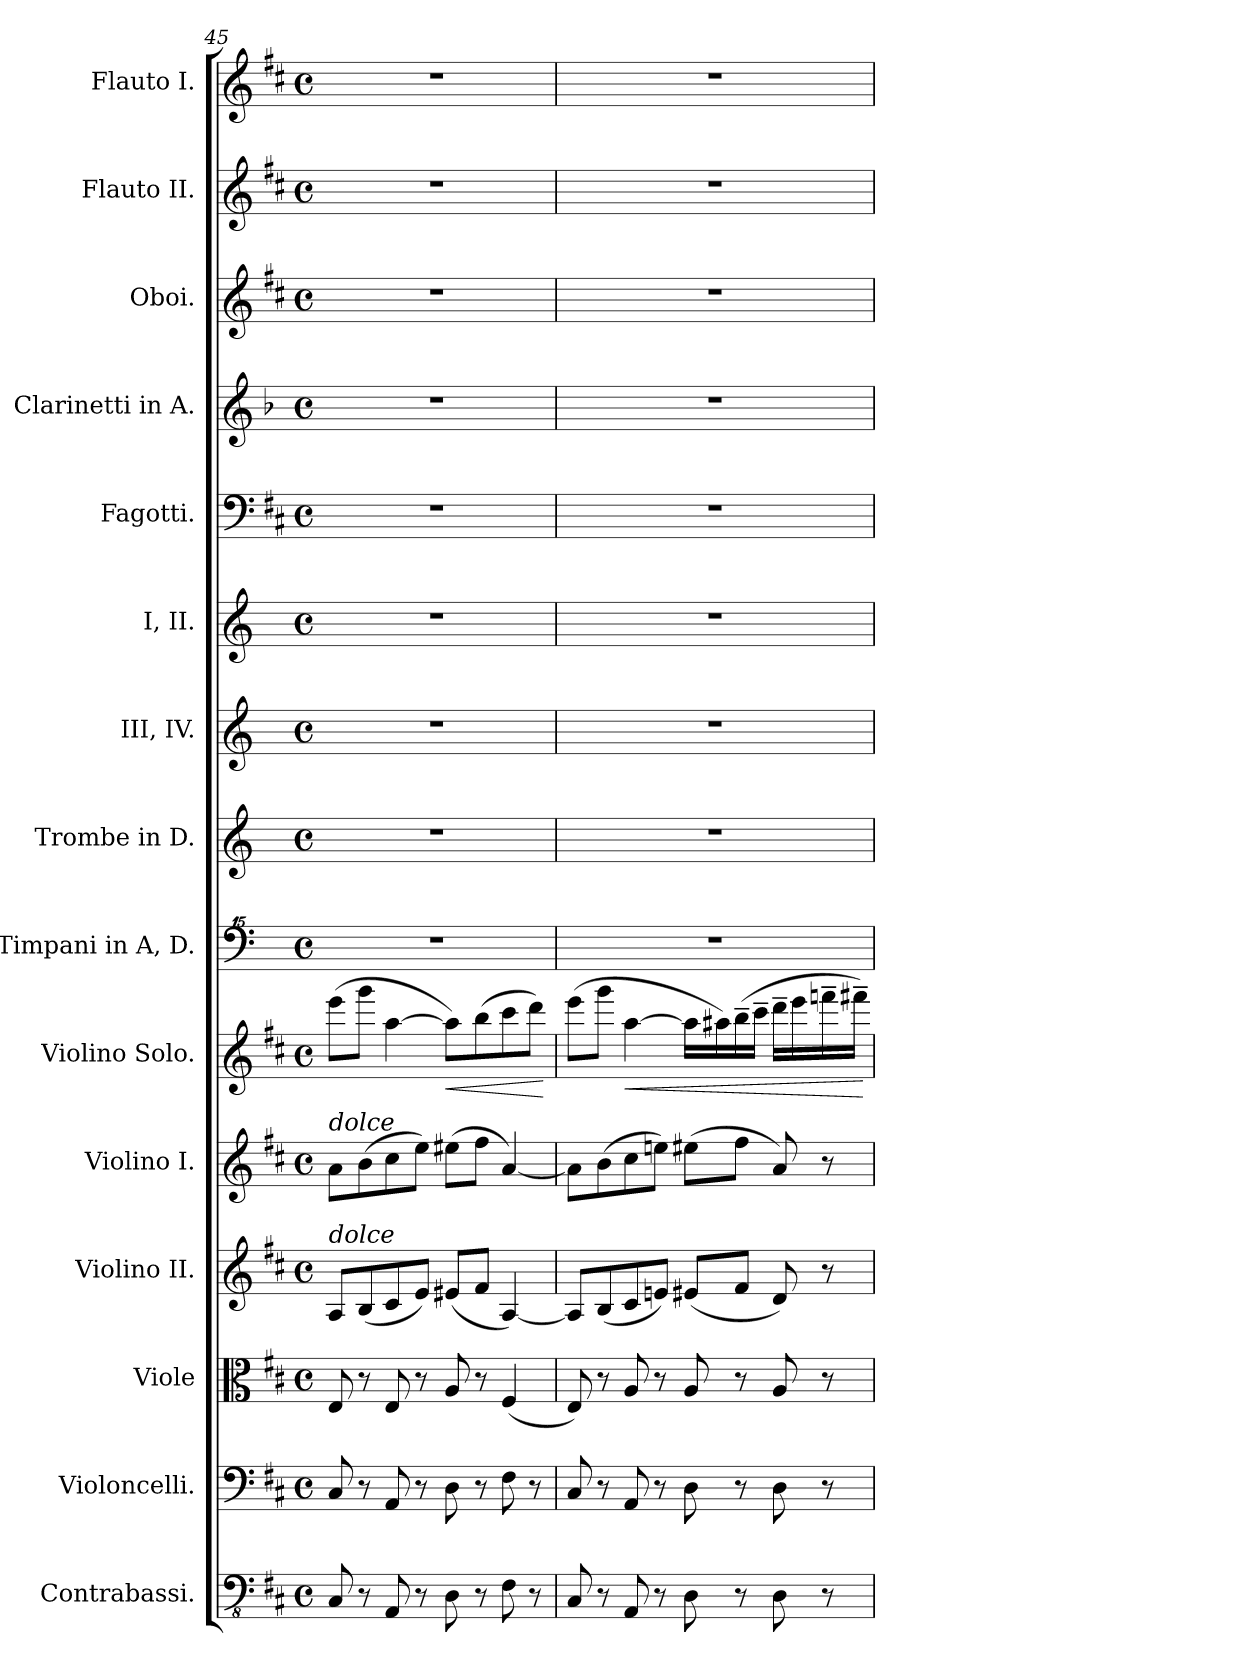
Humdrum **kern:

**kern	**kern	**kern	**kern	**kern	**kern	**dynam	**kern	**kern	**kern	**kern	**kern	**kern	**kern	**kern	**kern
*part15	*part14	*part13	*part12	*part11	*part10	*part10	*part9	*part8	*part7	*part6	*part5	*part4	*part3	*part2	*part1
*staff15	*staff14	*staff13	*staff12	*staff11	*staff10	*staff10	*staff9	*staff8	*staff7	*staff6	*staff5	*staff4	*staff3	*staff2	*staff1
*I"Contrabassi.	*I"Violoncelli.	*I"Viole	*I"Violino II.	*I"Violino I.	*I"Violino Solo.	*	*I"Timpani in A, D.	*I"Trombe in D.	*I"III, IV.	*I"I, II.	*I"Fagotti.	*I"Clarinetti in A.	*I"Oboi.	*I"Flauto II.	*I"Flauto I.
*I'Cbs.	*	*	*	*	*I'Vln.	*	*I'Timp.	*	*	*	*I'Fag.	*	*I'Ob.	*I'Fl.	*I'Fl.
!!LO:LB:g=z
*clefFv4	*clefF4	*clefC3	*clefG2	*clefG2	*clefG2	*	*clefF^^4	*clefG2	*clefG2	*clefG2	*clefF4	*clefG2	*clefG2	*clefG2	*clefG2
*	*	*	*	*	*	*	*ITrd7c12	*ITrd-1c-2	*ITrd4c7	*ITrd4c7	*	*ITrd2c3	*	*	*
*k[f#c#]	*k[f#c#]	*k[f#c#]	*k[f#c#]	*k[f#c#]	*k[f#c#]	*	*k[]	*k[f#c#]	*k[b-]	*k[b-]	*k[f#c#]	*k[f#c#]	*k[f#c#]	*k[f#c#]	*k[f#c#]
*M4/4	*M4/4	*M4/4	*M4/4	*M4/4	*M4/4	*	*M4/4	*M4/4	*M4/4	*M4/4	*M4/4	*M4/4	*M4/4	*M4/4	*M4/4
*met(c)	*met(c)	*met(c)	*met(c)	*met(c)	*met(c)	*	*met(c)	*met(c)	*met(c)	*met(c)	*met(c)	*met(c)	*met(c)	*met(c)	*met(c)
=45	=45	=45	=45	=45	=45	=45	=45	=45	=45	=45	=45	=45	=45	=45	=45
!	!	!	!	!LO:TX:a:i:t=dolce	!	!	!	!	!	!	!	!	!	!	!
!	!	!	!LO:TX:a:i:t=dolce	!	!	!	!	!	!	!	!	!	!	!	!
8CC#/	8C#/	8E/	8A/L	8a\L	(8eee\L	.	1r	1r	1r	1r	1r	1r	1r	1r	1r
8r	8r	8r	(8B/	(8b\	8ggg\J	.	.	.	.	.	.	.	.	.	.
8AAA/	8AA/	8E/	8c#/	8cc#\	[4aa\	.	.	.	.	.	.	.	.	.	.
8r	8r	8r	8e/J)	8ee\J)	.	.	.	.	.	.	.	.	.	.	.
!	!	!	!	!	!	!LO:HP:b	!	!	!	!	!	!	!	!	!
8DD\	8D\	8A/	(8e#X/L	(8ee#X\L	8aa\L])	<	.	.	.	.	.	.	.	.	.
8r	8r	8r	8f#/J	8ff#\J	(8bb\	.	.	.	.	.	.	.	.	.	.
8FF#\	8F#\	(4F#/	[4A/)	[4a/)	8ccc#\	.	.	.	.	.	.	.	.	.	.
8r	8r	.	.	.	8ddd\J)	.	.	.	.	.	.	.	.	.	.
.	.	.	.	.	.	[	.	.	.	.	.	.	.	.	.
=46	=46	=46	=46	=46	=46	=46	=46	=46	=46	=46	=46	=46	=46	=46	=46
8CC#/	8C#/	8E/)	8A/L]	8a\L]	(8eee\L	.	1r	1r	1r	1r	1r	1r	1r	1r	1r
8r	8r	8r	(8B/	(8b\	8ggg\J	.	.	.	.	.	.	.	.	.	.
!	!	!	!	!	!	!LO:HP:b	!	!	!	!	!	!	!	!	!
8AAA/	8AA/	8A/	8c#/	8cc#\	[4aa\	<	.	.	.	.	.	.	.	.	.
8r	8r	8r	8en/J)	8een\J)	.	.	.	.	.	.	.	.	.	.	.
8DD\	8D\	8A/	(8e#X/L	(8ee#X\L	16aa\LL]	.	.	.	.	.	.	.	.	.	.
.	.	.	.	.	16aa#X\)	.	.	.	.	.	.	.	.	.	.
8r	8r	8r	8f#/J	8ff#\J	(16bb~\	.	.	.	.	.	.	.	.	.	.
.	.	.	.	.	16ccc#~\JJ	.	.	.	.	.	.	.	.	.	.
8DD\	8D\	8A/	8d/)	8a/)	16ddd~\LL	.	.	.	.	.	.	.	.	.	.
.	.	.	.	.	16eee\	.	.	.	.	.	.	.	.	.	.
8r	8r	8r	8r	8r	16fffn~\	.	.	.	.	.	.	.	.	.	.
.	.	.	.	.	16fff#X~\JJ)	.	.	.	.	.	.	.	.	.	.
.	.	.	.	.	.	[	.	.	.	.	.	.	.	.	.
=	=	=	=	=	=	=	=	=	=	=	=	=	=	=	=
*-	*-	*-	*-	*-	*-	*-	*-	*-	*-	*-	*-	*-	*-	*-	*-
